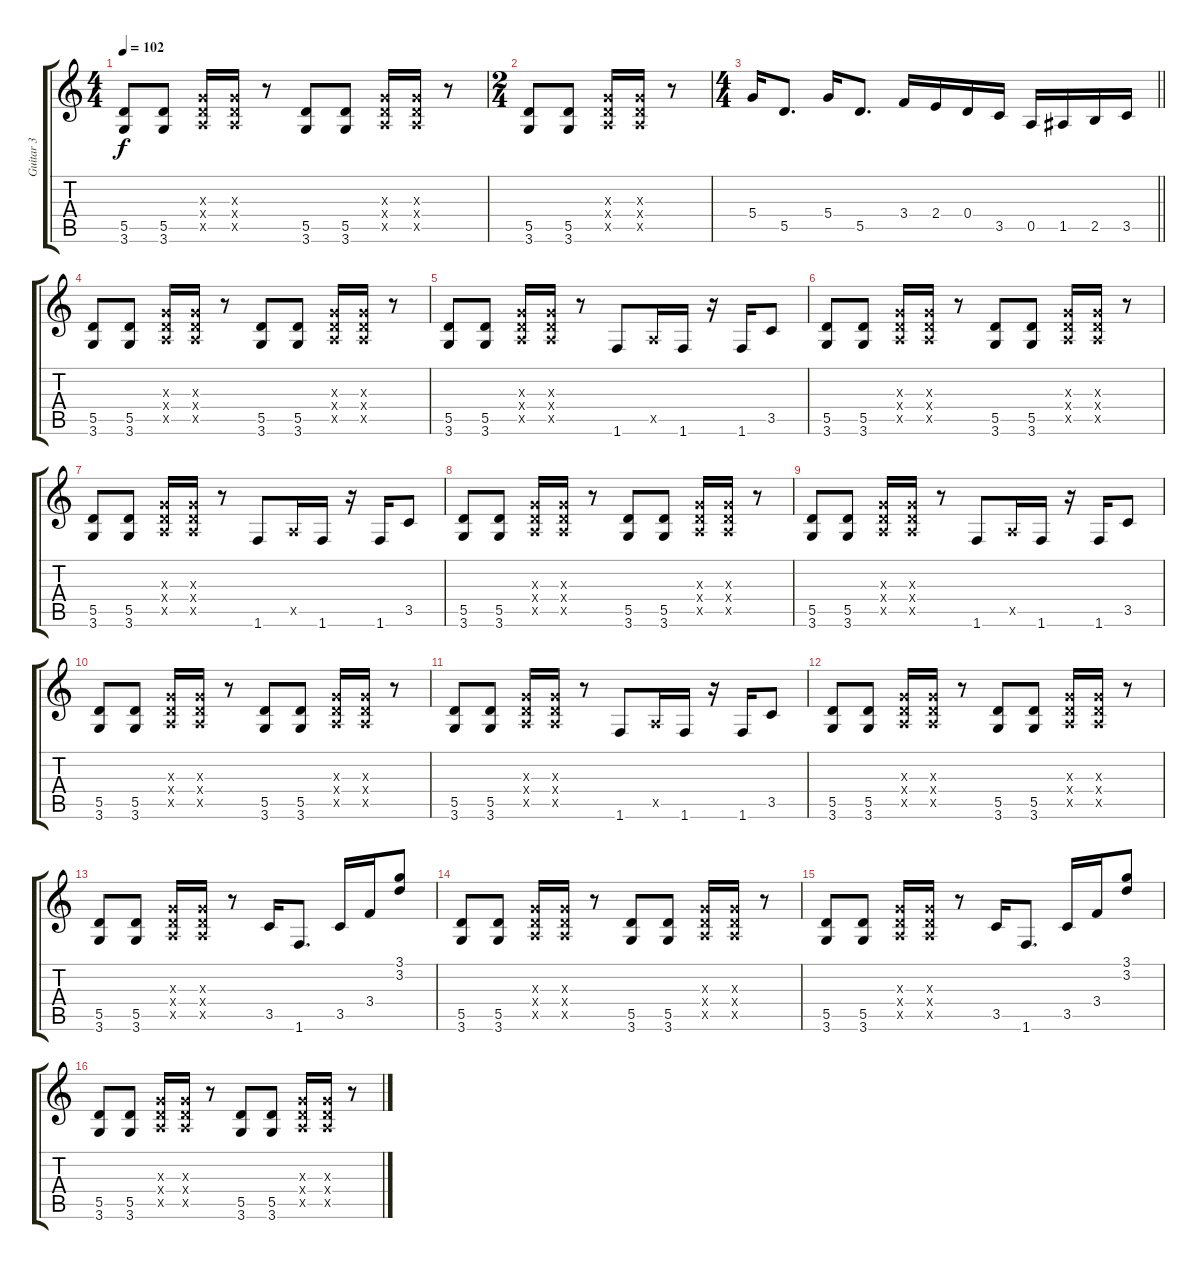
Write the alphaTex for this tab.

\track ("Guitar 3" "Guitar 3") {instrument overdrivenguitar}
\staff {score tabs}
\tuning (E4 B3 G3 D3 A2 E2) {hide}
\ts (4 4)
\tempo 102
\clef g2
\ks c
(5.5 3.6).8{dy f} (5.5 3.6).8 (0.3{x} 0.4{x} 0.5{x}).16 (0.3{x} 0.4{x} 0.5{x}).16 r.8 (5.5 3.6).8 (5.5 3.6).8 (0.3{x} 0.4{x} 0.5{x}).16 (0.3{x} 0.4{x} 0.5{x}).16 r.8 |
\ts (2 4)
(5.5 3.6).8 (5.5 3.6).8 (0.3{x} 0.4{x} 0.5{x}).16 (0.3{x} 0.4{x} 0.5{x}).16 r.8 |
\ts (4 4)
\barLineRight lightlight
5.4.16 5.5.8{d} 5.4.16 5.5.8{d} 3.4.16 2.4.16 0.4.16 3.5.16 0.5.16 1.5.16 2.5.16 3.5.16 |
(5.5 3.6).8 (5.5 3.6).8 (0.3{x} 0.4{x} 0.5{x}).16 (0.3{x} 0.4{x} 0.5{x}).16 r.8 (5.5 3.6).8 (5.5 3.6).8 (0.3{x} 0.4{x} 0.5{x}).16 (0.3{x} 0.4{x} 0.5{x}).16 r.8 |
(5.5 3.6).8 (5.5 3.6).8 (0.3{x} 0.4{x} 0.5{x}).16 (0.3{x} 0.4{x} 0.5{x}).16 r.8 1.6.8 0.5{x}.16 1.6.16 r.16 1.6.16 3.5.8 |
(5.5 3.6).8 (5.5 3.6).8 (0.3{x} 0.4{x} 0.5{x}).16 (0.3{x} 0.4{x} 0.5{x}).16 r.8 (5.5 3.6).8 (5.5 3.6).8 (0.3{x} 0.4{x} 0.5{x}).16 (0.3{x} 0.4{x} 0.5{x}).16 r.8 |
(5.5 3.6).8 (5.5 3.6).8 (0.3{x} 0.4{x} 0.5{x}).16 (0.3{x} 0.4{x} 0.5{x}).16 r.8 1.6.8 0.5{x}.16 1.6.16 r.16 1.6.16 3.5.8 |
(5.5 3.6).8 (5.5 3.6).8 (0.3{x} 0.4{x} 0.5{x}).16 (0.3{x} 0.4{x} 0.5{x}).16 r.8 (5.5 3.6).8 (5.5 3.6).8 (0.3{x} 0.4{x} 0.5{x}).16 (0.3{x} 0.4{x} 0.5{x}).16 r.8 |
(5.5 3.6).8 (5.5 3.6).8 (0.3{x} 0.4{x} 0.5{x}).16 (0.3{x} 0.4{x} 0.5{x}).16 r.8 1.6.8 0.5{x}.16 1.6.16 r.16 1.6.16 3.5.8 |
(5.5 3.6).8 (5.5 3.6).8 (0.3{x} 0.4{x} 0.5{x}).16 (0.3{x} 0.4{x} 0.5{x}).16 r.8 (5.5 3.6).8 (5.5 3.6).8 (0.3{x} 0.4{x} 0.5{x}).16 (0.3{x} 0.4{x} 0.5{x}).16 r.8 |
(5.5 3.6).8 (5.5 3.6).8 (0.3{x} 0.4{x} 0.5{x}).16 (0.3{x} 0.4{x} 0.5{x}).16 r.8 1.6.8 0.5{x}.16 1.6.16 r.16 1.6.16 3.5.8 |
(5.5 3.6).8 (5.5 3.6).8 (0.3{x} 0.4{x} 0.5{x}).16 (0.3{x} 0.4{x} 0.5{x}).16 r.8 (5.5 3.6).8 (5.5 3.6).8 (0.3{x} 0.4{x} 0.5{x}).16 (0.3{x} 0.4{x} 0.5{x}).16 r.8 |
(5.5 3.6).8 (5.5 3.6).8 (0.3{x} 0.4{x} 0.5{x}).16 (0.3{x} 0.4{x} 0.5{x}).16 r.8 3.5.16 1.6.8{d} 3.5.16 3.4.16 (3.1 3.2).8 |
(5.5 3.6).8 (5.5 3.6).8 (0.3{x} 0.4{x} 0.5{x}).16 (0.3{x} 0.4{x} 0.5{x}).16 r.8 (5.5 3.6).8 (5.5 3.6).8 (0.3{x} 0.4{x} 0.5{x}).16 (0.3{x} 0.4{x} 0.5{x}).16 r.8 |
(5.5 3.6).8 (5.5 3.6).8 (0.3{x} 0.4{x} 0.5{x}).16 (0.3{x} 0.4{x} 0.5{x}).16 r.8 3.5.16 1.6.8{d} 3.5.16 3.4.16 (3.1 3.2).8 |
(5.5 3.6).8 (5.5 3.6).8 (0.3{x} 0.4{x} 0.5{x}).16 (0.3{x} 0.4{x} 0.5{x}).16 r.8 (5.5 3.6).8 (5.5 3.6).8 (0.3{x} 0.4{x} 0.5{x}).16 (0.3{x} 0.4{x} 0.5{x}).16 r.8
